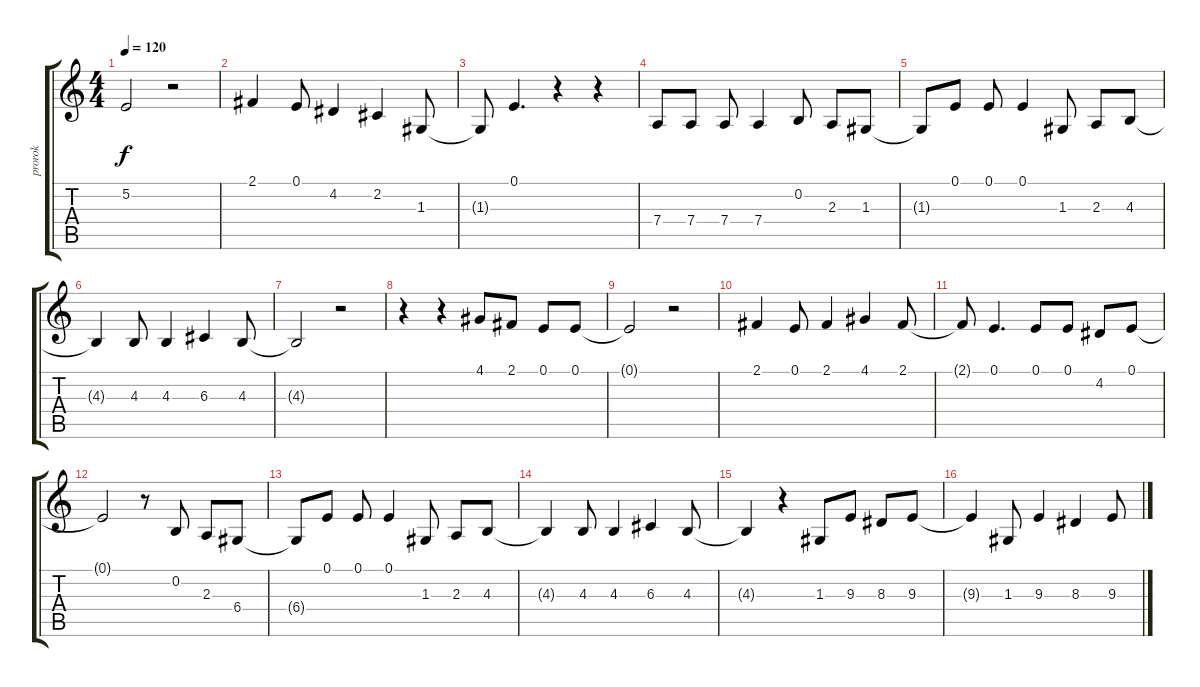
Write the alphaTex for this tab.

\track ("prorok" "prorok") {instrument lead6voice}
\staff {score tabs}
\tuning (E4 B3 G3 D3 A2 E2) {hide}
\ts (4 4)
\tempo 120
\clef g2
\ks c
5.2{t}.2{dy f} r.2 |
2.1.4 0.1.8 4.2.4 2.2.4 1.3.8 |
1.3{t}.8 0.1.4{d} r.4 r.4 |
7.4.8 7.4.8 7.4.8 7.4.4 0.2.8 2.3.8 1.3.8 |
1.3{t}.8 0.1.8 0.1.8 0.1.4 1.3.8 2.3.8 4.3.8 |
4.3{t}.4 4.3.8 4.3.4 6.3.4 4.3.8 |
4.3{t}.2 r.2 |
r.4 r.4 4.1.8 2.1.8 0.1.8 0.1.8 |
0.1{t}.2 r.2 |
2.1.4 0.1.8 2.1.4 4.1.4 2.1.8 |
2.1{t}.8 0.1.4{d} 0.1.8 0.1.8 4.2.8 0.1.8 |
0.1{t}.2 r.8 0.2.8 2.3.8 6.4.8 |
6.4{t}.8 0.1.8 0.1.8 0.1.4 1.3.8 2.3.8 4.3.8 |
4.3{t}.4 4.3.8 4.3.4 6.3.4 4.3.8 |
4.3{t}.4 r.4 1.3.8 9.3.8 8.3.8 9.3.8 |
9.3{t}.4 1.3.8 9.3.4 8.3.4 9.3.8
